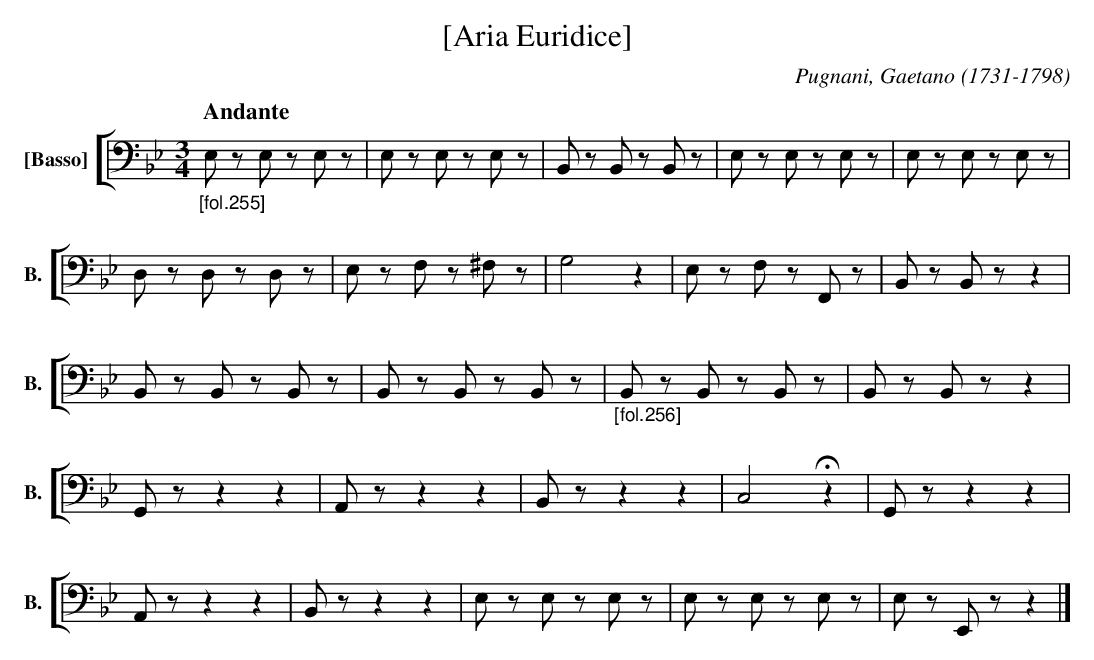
X:1
T:[Aria Euridice]
C:Pugnani, Gaetano (1731-1798)
M:3/4
L:1/4
K:Bb
V: 14 clef=bass name="[Basso]" sname="B."
%%staves [ 14 ]
"_[fol.255]" [Q:"Andante"] E,/z/ E,/z/ E,/z/ | E,/z/ E,/z/ E,/z/ | B,,/z/ B,,/z/ B,,/z/ | E,/z/ E,/z/ E,/z/ | E,/z/ E,/z/ E,/z/ | \
   D,/z/ D,/z/ D,/z/ | E,/z/ F,/z/ ^F,/z/ | G,2z | E,/z/ F,/z/ F,,/z/ | B,,/z/ B,,/z/ z | \
   B,,/z/ B,,/z/ B,,/z/ | B,,/z/ B,,/z/ B,,/z/ | \
"_[fol.256]" B,,/z/ B,,/z/ B,,/z/ | B,,/z/ B,,/z/ z | G,,/z/ z z | A,,/z/ z z | B,,/z/ z z | C,2!fermata!z | G,,/z/zz | \
   A,,/z/zz | B,,/z/zz | E,/z/ E,/z/ E,/z/ | E,/z/ E,/z/ E,/z/ | E,/z/ E,,/z/ z |] \
